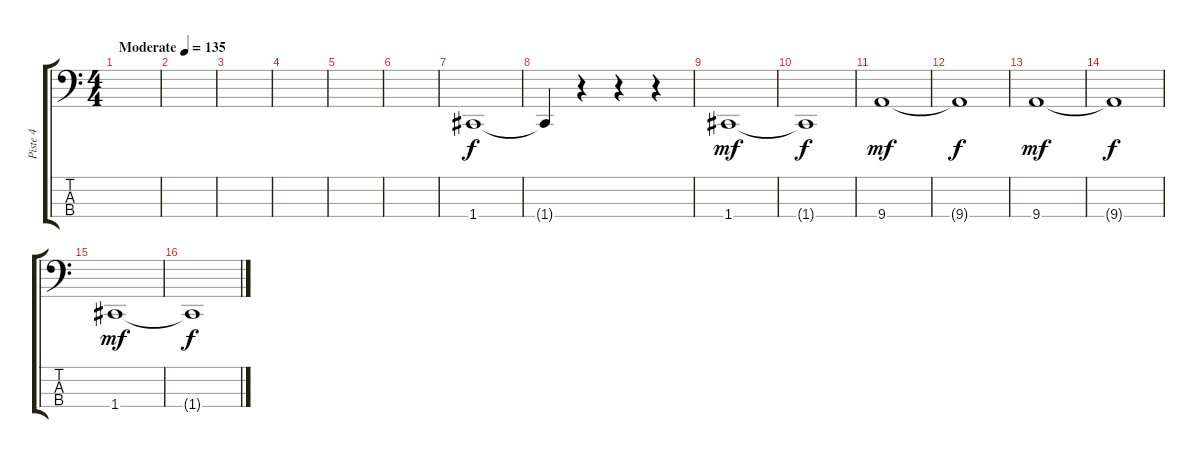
\track ("Piste 4" "Piste 4") {instrument electricbassfinger}
\staff {score tabs}
\tuning (F2 C2 G1 C1) {hide}
\ts (4 4)
\tempo (135 "Moderate")
\clef f4
\ks c
|
|
|
|
|
|
1.4.1 |
1.4{t}.4{dy f} r.4 r.4 r.4 |
1.4.1{dy mf} |
1.4{t}.1{dy f} |
9.4.1{dy mf} |
9.4{t}.1{dy f} |
9.4.1{dy mf} |
9.4{t}.1{dy f} |
1.4.1{dy mf} |
1.4{t}.1{dy f}
